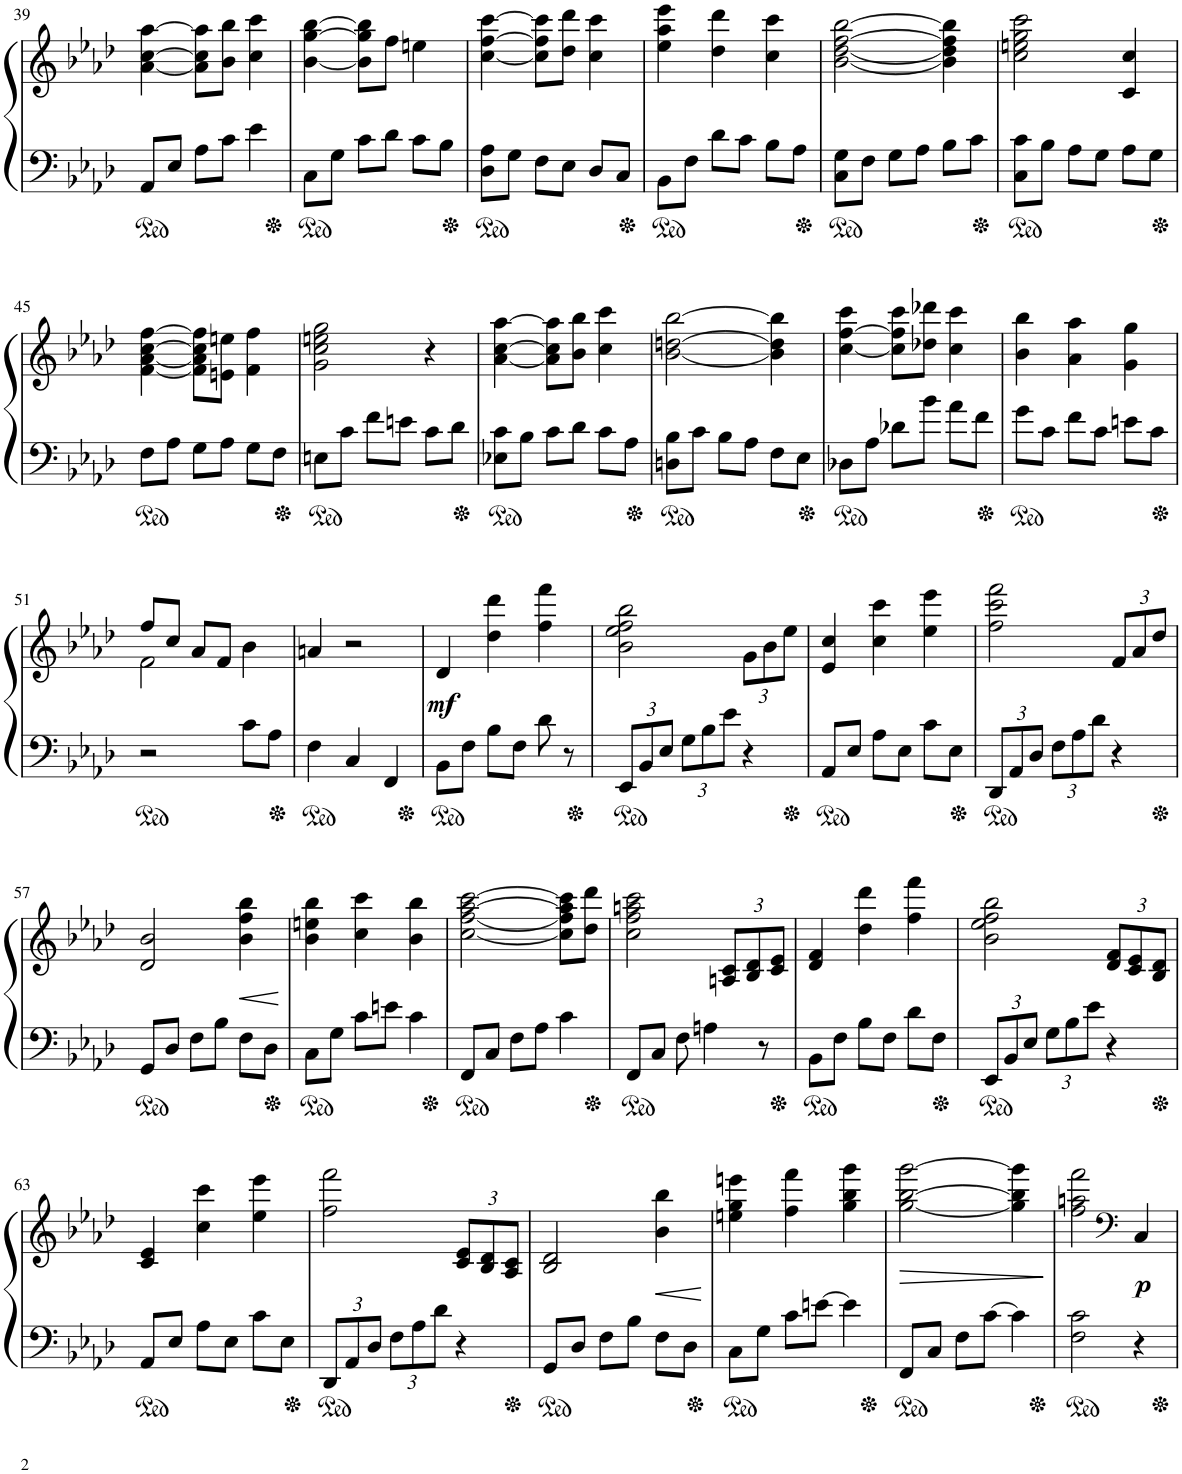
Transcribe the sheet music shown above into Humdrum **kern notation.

**kern	**kern	**dynam
*part1	*part1	*part1
*staff2	*staff1	*staff1/2
*I"Piano	*	*
*I'Pno.	*	*
!!LO:PB:g=z
*clefF4	*clefG2	*
*k[b-e-a-d-]	*k[b-e-a-d-]	*
*M3/4	*M3/4	*
=39	=39	=39
8AA-/L	[4a-\ [4cc\ [4aa-\	.
8E-/J	.	.
8A-\L	8a-\] 8cc\] 8aa-\]L	.
8c\J	8b-\ 8bb-\J	.
4e-\	4cc\ 4ccc\	.
=40	=40	=40
8C\L	[4b-\ [4gg\ [4bb-\	.
8G\J	.	.
8c\L	8b-\] 8gg\] 8bb-\]L	.
8d-\J	8ff\J	.
8c\L	4een\	.
8B-\J	.	.
=41	=41	=41
8D-\ 8A-\L	[4cc\ [4ff\ [4ccc\	.
8G\J	.	.
8F\L	8cc\] 8ff\] 8ccc\]L	.
8E-\J	8dd-\ 8ddd-\J	.
8D-/L	4cc\ 4ccc\	.
8C/J	.	.
=42	=42	=42
8BB-\L	4ee-\ 4aa-\ 4eee-\	.
8F\J	.	.
8d-\L	4dd-\ 4ddd-\	.
8c\J	.	.
8B-\L	4cc\ 4ccc\	.
8A-\J	.	.
=43	=43	=43
8C\ 8G\L	[2b-\ [2dd-\ [2ff\ [2bb-\	.
8F\J	.	.
8G\L	.	.
8A-\J	.	.
8B-\L	4b-\] 4dd-\] 4ff\] 4bb-\]	.
8c\J	.	.
=44	=44	=44
8C\ 8c\L	2cc\ 2een\ 2gg\ 2ccc\	.
8B-\J	.	.
8A-\L	.	.
8G\J	.	.
8A-\L	4c/ 4cc/	.
8G\J	.	.
!!LO:LB:g=z
=45	=45	=45
8F\L	[4f\ [4a-\ [4cc\ [4ff\	.
8A-\J	.	.
8G\L	8f\] 8a-\] 8cc\] 8ff\]L	.
8A-\J	8en\ 8een\J	.
8G\L	4f\ 4ff\	.
8F\J	.	.
=46	=46	=46
8En\L	2g\ 2cc\ 2een\ 2gg\	.
8c\J	.	.
8f\L	.	.
8en\J	.	.
8c\L	4r	.
8d-\J	.	.
=47	=47	=47
8E-X\ 8c\L	[4a-\ [4cc\ [4aa-\	.
8B-\J	.	.
8c\L	8a-\] 8cc\] 8aa-\]L	.
8d-\J	8b-\ 8bb-\J	.
8c\L	4cc\ 4ccc\	.
8A-\J	.	.
=48	=48	=48
8Dn\ 8B-\L	[2b-\ [2ddn\ [2bb-\	.
8c\J	.	.
8B-\L	.	.
8A-\J	.	.
8F\L	4b-\] 4dd\] 4bb-\]	.
8E-\J	.	.
=49	=49	=49
8D-X\L	[4cc\ [4ff\ 4ccc\	.
8A-\J	.	.
8d-X\L	8cc\] 8ff\] 8ccc\L	.
8b-\J	8dd-X\ 8ddd-X\J	.
8a-\L	4cc\ 4ccc\	.
8f\J	.	.
=50	=50	=50
8g\L	4b-\ 4bb-\	.
8c\J	.	.
8f\L	4a-\ 4aa-\	.
8c\J	.	.
8en\L	4g\ 4gg\	.
8c\J	.	.
!!LO:LB:g=z
=51	=51	=51
*	*^	*
2r	2f\	8ff/L	.
.	.	8cc/J	.
.	.	8a-/L	.
.	.	8f/J	.
8c\L	4b-\	4ryy	.
8A-\J	.	.	.
*	*v	*v	*
=52	=52	=52
4F\	4an/	.
4C/	2r	.
4FF/	.	.
=53	=53	=53
!	!	!LO:DY:b
8BB-\L	4d-/	mf
8F\J	.	.
8B-\L	4dd-\ 4ddd-\	.
8F\J	.	.
8d-\	4ff\ 4fff\	.
8r	.	.
=54	=54	=54
*Xbrackettup	*	*
12EE-/L	2b-\ 2ee-\ 2ff\ 2bb-\	.
12BB-/	.	.
12E-/J	.	.
12G\L	.	.
12B-\	.	.
12e-\J	.	.
*	*Xbrackettup	*
4r	12g\L	.
.	12b-\	.
.	12ee-\J	.
=55	=55	=55
8AA-/L	4e-/ 4cc/	.
8E-/J	.	.
8A-\L	4cc\ 4ccc\	.
8E-\J	.	.
8c\L	4ee-\ 4eee-\	.
8E-\J	.	.
=56	=56	=56
12DD-/L	2ff\ 2ccc\ 2fff\	.
12AA-/	.	.
12D-/J	.	.
12F\L	.	.
12A-\	.	.
12d-\J	.	.
4r	12f/L	.
.	12a-/	.
.	12dd-/J	.
!!LO:LB:g=z
=57	=57	=57
8GG/L	2d-/ 2b-/	.
8D-/J	.	.
8F\L	.	.
8B-\J	.	.
!	!	!LO:HP:b
8F\L	4b-\ 4ff\ 4bb-\	<
8D-\J	.	.
.	.	[
=58	=58	=58
8C\L	4b-\ 4een\ 4bb-\	.
8G\J	.	.
8c\L	4cc\ 4ccc\	.
8en\J	.	.
4c\	4b-\ 4bb-\	.
=59	=59	=59
8FF/L	[2cc\ [2ff\ [2aa-\ [2ccc\	.
8C/J	.	.
8F\L	.	.
8A-\J	.	.
4c\	8cc\] 8ff\] 8aa-\] 8ccc\]L	.
.	8dd-\ 8ddd-\J	.
=60	=60	=60
8FF/L	2cc\ 2ff\ 2aan\ 2ccc\	.
8C/J	.	.
8F\	.	.
4An\	.	.
.	12An/ 12c/L	.
.	12B-/ 12d-/	.
8r	.	.
.	12c/ 12e-/J	.
=61	=61	=61
8BB-\L	4d-/ 4f/	.
8F\J	.	.
8B-\L	4dd-\ 4ddd-\	.
8F\J	.	.
8d-\L	4ff\ 4fff\	.
8F\J	.	.
=62	=62	=62
12EE-/L	2b-\ 2ee-\ 2ff\ 2bb-\	.
12BB-/	.	.
12E-/J	.	.
12G\L	.	.
12B-\	.	.
12e-\J	.	.
4r	12d-/ 12f/L	.
.	12c/ 12e-/	.
.	12B-/ 12d-/J	.
!!LO:LB:g=z
=63	=63	=63
8AA-/L	4c/ 4e-/	.
8E-/J	.	.
8A-\L	4cc\ 4ccc\	.
8E-\J	.	.
8c\L	4ee-\ 4eee-\	.
8E-\J	.	.
=64	=64	=64
12DD-/L	2ff\ 2fff\	.
12AA-/	.	.
12D-/J	.	.
12F\L	.	.
12A-\	.	.
12d-\J	.	.
4r	12c/ 12e-/L	.
.	12B-/ 12d-/	.
.	12A-/ 12c/J	.
=65	=65	=65
8GG/L	2B-/ 2d-/	.
8D-/J	.	.
8F\L	.	.
8B-\J	.	.
!	!	!LO:HP:b
8F\L	4b-\ 4bb-\	<
8D-\J	.	.
.	.	[
=66	=66	=66
8C\L	4een\ 4gg\ 4eeen\	.
8G\J	.	.
8c\L	4ff\ 4fff\	.
[8en\J	.	.
4e\]	4gg\ 4bb-\ 4ggg\	.
=67	=67	=67
!	!	!LO:HP:b
8FF/L	[2gg\ [2bb-\ [2ggg\	>
8C/J	.	.
8F\L	.	.
[8c\J	.	.
4c\]	4gg\] 4bb-\] 4ggg\]	.
.	.	]
=68	=68	=68
2F\ 2c\	2ff\ 2aan\ 2fff\	.
*	*clefF4	*
!	!	!LO:DY:b
4r	4C/	p
=	=	=
*-	*-	*-
